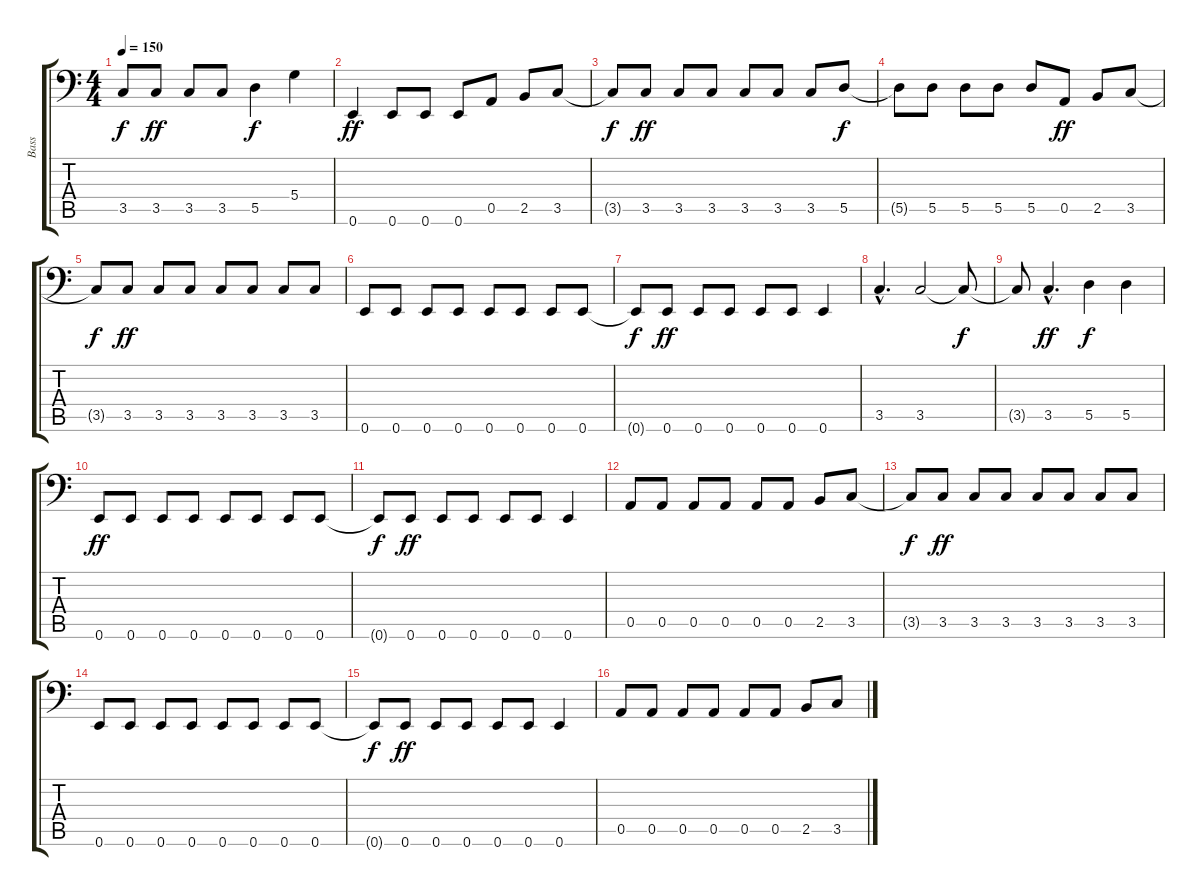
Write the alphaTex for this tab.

\track ("Bass" "Bass") {instrument electricbasspick}
\staff {score tabs}
\tuning (E3 B2 G2 D2 A1 E1) {hide}
\ts (4 4)
\tempo 150
\clef f4
\ks c
3.5{t}.8{dy f} 3.5.8{dy ff} 3.5.8 3.5.8 5.5.4{dy f} 5.4.4 |
0.6.4{dy ff} 0.6.8 0.6.8 0.6.8 0.5.8 2.5.8 3.5.8 |
3.5{t}.8{dy f} 3.5.8{dy ff} 3.5.8 3.5.8 3.5.8 3.5.8 3.5.8 5.5.8{dy f} |
5.5{t}.8 5.5.8 5.5.8 5.5.8 5.5.8 0.5.8{dy ff} 2.5.8 3.5.8 |
3.5{t}.8{dy f} 3.5.8{dy ff} 3.5.8 3.5.8 3.5.8 3.5.8 3.5.8 3.5.8 |
0.6.8 0.6.8 0.6.8 0.6.8 0.6.8 0.6.8 0.6.8 0.6.8 |
0.6{t}.8{dy f} 0.6.8{dy ff} 0.6.8 0.6.8 0.6.8 0.6.8 0.6.4 |
3.5{hac}.4{d} 3.5.2 3.5{t}.8{dy f} |
3.5{t}.8 3.5{hac}.4{d dy ff} 5.5.4{dy f} 5.5.4 |
0.6.8{dy ff} 0.6.8 0.6.8 0.6.8 0.6.8 0.6.8 0.6.8 0.6.8 |
0.6{t}.8{dy f} 0.6.8{dy ff} 0.6.8 0.6.8 0.6.8 0.6.8 0.6.4 |
0.5.8 0.5.8 0.5.8 0.5.8 0.5.8 0.5.8 2.5.8 3.5.8 |
3.5{t}.8{dy f} 3.5.8{dy ff} 3.5.8 3.5.8 3.5.8 3.5.8 3.5.8 3.5.8 |
0.6.8 0.6.8 0.6.8 0.6.8 0.6.8 0.6.8 0.6.8 0.6.8 |
0.6{t}.8{dy f} 0.6.8{dy ff} 0.6.8 0.6.8 0.6.8 0.6.8 0.6.4 |
0.5.8 0.5.8 0.5.8 0.5.8 0.5.8 0.5.8 2.5.8 3.5.8
